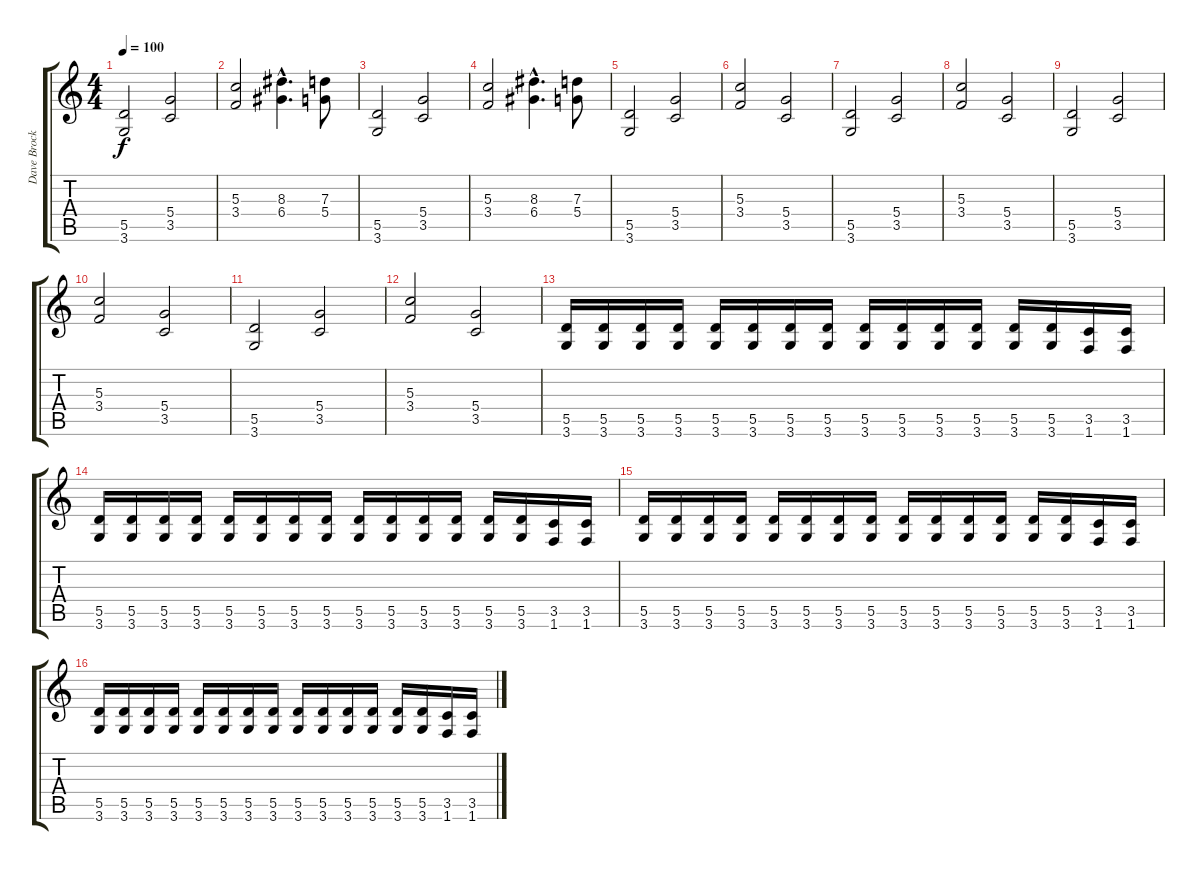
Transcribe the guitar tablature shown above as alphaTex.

\track ("Dave Brock - Guitar" "Dave Brock") {instrument overdrivenguitar}
\staff {score tabs}
\tuning (E4 B3 G3 D3 A2 E2) {hide}
\ts (4 4)
\tempo 100
\clef g2
\ks c
(5.5 3.6).2{dy f} (5.4 3.5).2 |
(5.3 3.4).2 (8.3{hac} 6.4{hac}).4{d} (7.3 5.4).8 |
(5.5 3.6).2 (5.4 3.5).2 |
(5.3 3.4).2 (8.3{hac} 6.4{hac}).4{d} (7.3 5.4).8 |
(5.5 3.6).2 (5.4 3.5).2 |
(5.3 3.4).2 (5.4 3.5).2 |
(5.5 3.6).2 (5.4 3.5).2 |
(5.3 3.4).2 (5.4 3.5).2 |
(5.5 3.6).2 (5.4 3.5).2 |
(5.3 3.4).2 (5.4 3.5).2 |
(5.5 3.6).2 (5.4 3.5).2 |
(5.3 3.4).2 (5.4 3.5).2 |
(5.5 3.6).16 (5.5 3.6).16 (5.5 3.6).16 (5.5 3.6).16 (5.5 3.6).16 (5.5 3.6).16 (5.5 3.6).16 (5.5 3.6).16 (5.5 3.6).16 (5.5 3.6).16 (5.5 3.6).16 (5.5 3.6).16 (5.5 3.6).16 (5.5 3.6).16 (3.5 1.6).16 (3.5 1.6).16 |
(5.5 3.6).16 (5.5 3.6).16 (5.5 3.6).16 (5.5 3.6).16 (5.5 3.6).16 (5.5 3.6).16 (5.5 3.6).16 (5.5 3.6).16 (5.5 3.6).16 (5.5 3.6).16 (5.5 3.6).16 (5.5 3.6).16 (5.5 3.6).16 (5.5 3.6).16 (3.5 1.6).16 (3.5 1.6).16 |
(5.5 3.6).16 (5.5 3.6).16 (5.5 3.6).16 (5.5 3.6).16 (5.5 3.6).16 (5.5 3.6).16 (5.5 3.6).16 (5.5 3.6).16 (5.5 3.6).16 (5.5 3.6).16 (5.5 3.6).16 (5.5 3.6).16 (5.5 3.6).16 (5.5 3.6).16 (3.5 1.6).16 (3.5 1.6).16 |
(5.5 3.6).16 (5.5 3.6).16 (5.5 3.6).16 (5.5 3.6).16 (5.5 3.6).16 (5.5 3.6).16 (5.5 3.6).16 (5.5 3.6).16 (5.5 3.6).16 (5.5 3.6).16 (5.5 3.6).16 (5.5 3.6).16 (5.5 3.6).16 (5.5 3.6).16 (3.5 1.6).16 (3.5 1.6).16
